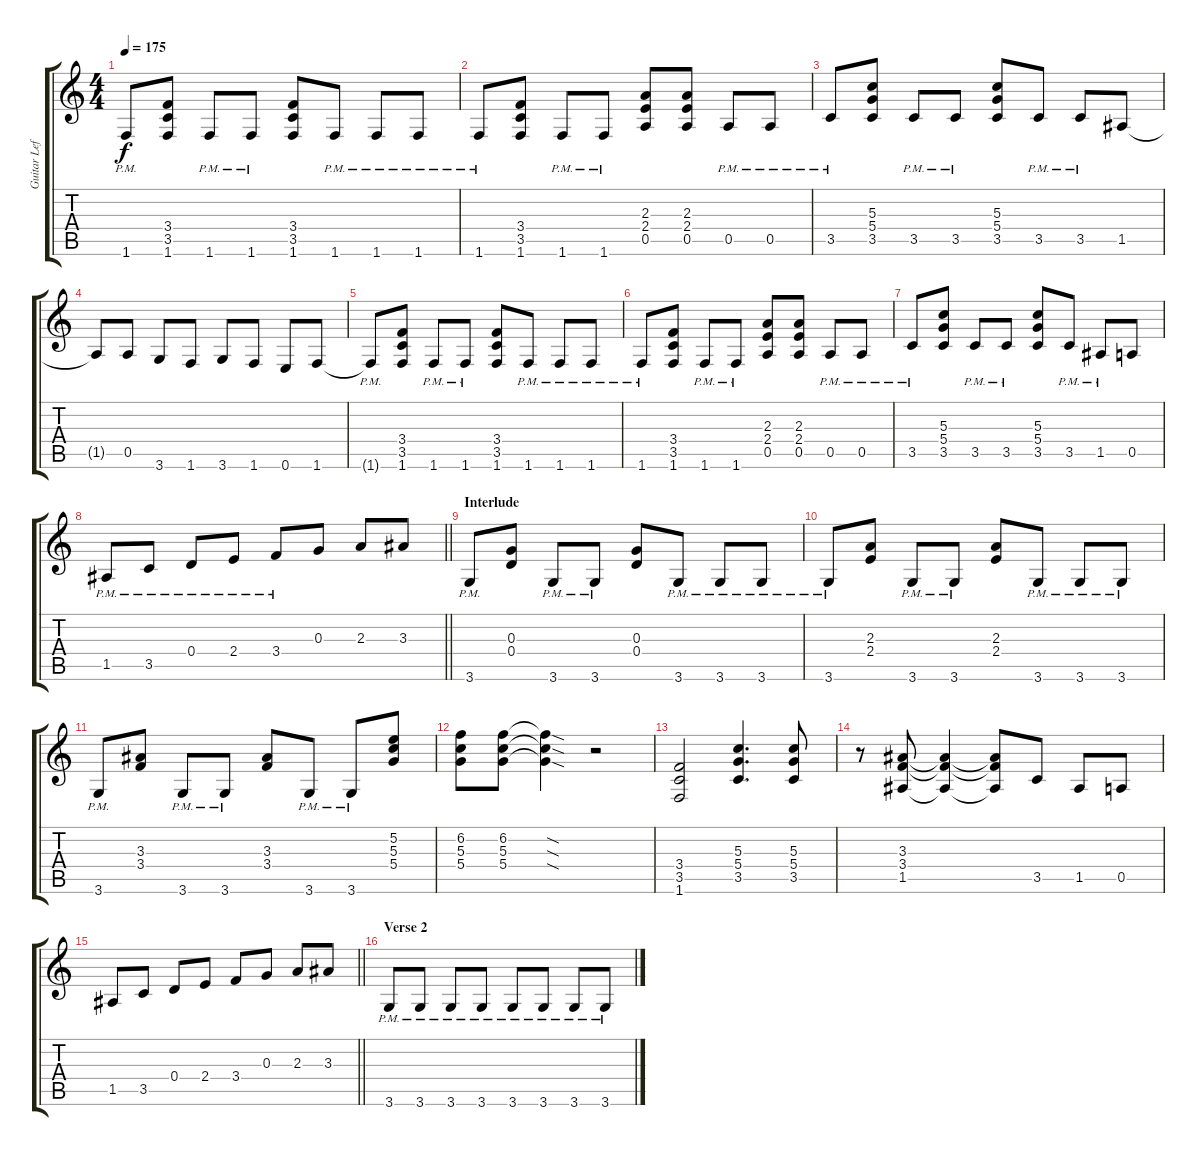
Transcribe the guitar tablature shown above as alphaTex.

\track ("Guitar Left" "Guitar Lef") {instrument overdrivenguitar}
\staff {score tabs}
\tuning (E4 B3 G3 D3 A2 E2) {hide}
\ts (4 4)
\tempo 175
\clef g2
\ks c
1.6{pm t}.8{dy f} (3.4 3.5 1.6).8 1.6{pm}.8 1.6{pm}.8 (3.4 3.5 1.6).8 1.6{pm}.8 1.6{pm}.8 1.6{pm}.8 |
1.6{pm}.8 (3.4 3.5 1.6).8 1.6{pm}.8 1.6{pm}.8 (2.3 2.4 0.5).8 (2.3 2.4 0.5).8 0.5{pm}.8 0.5{pm}.8 |
3.5{pm}.8 (5.3 5.4 3.5).8 3.5{pm}.8 3.5{pm}.8 (5.3 5.4 3.5).8 3.5{pm}.8 3.5{pm}.8 1.5.8 |
1.5{t}.8 0.5.8 3.6.8 1.6.8 3.6.8 1.6.8 0.6.8 1.6.8 |
1.6{pm t}.8 (3.4 3.5 1.6).8 1.6{pm}.8 1.6{pm}.8 (3.4 3.5 1.6).8 1.6{pm}.8 1.6{pm}.8 1.6{pm}.8 |
1.6{pm}.8 (3.4 3.5 1.6).8 1.6{pm}.8 1.6{pm}.8 (2.3 2.4 0.5).8 (2.3 2.4 0.5).8 0.5{pm}.8 0.5{pm}.8 |
3.5{pm}.8 (5.3 5.4 3.5).8 3.5{pm}.8 3.5{pm}.8 (5.3 5.4 3.5).8 3.5{pm}.8 1.5{pm}.8 0.5.8 |
\barLineRight lightlight
1.5{pm}.8 3.5{pm}.8 0.4{pm}.8 2.4{pm}.8 3.4{pm}.8 0.3.8 2.3.8 3.3.8 |
\section ("" "Interlude")
3.6{pm}.8 (0.3 0.4).8 3.6{pm}.8 3.6{pm}.8 (0.3 0.4).8 3.6{pm}.8 3.6{pm}.8 3.6{pm}.8 |
3.6{pm}.8 (2.3 2.4).8 3.6{pm}.8 3.6{pm}.8 (2.3 2.4).8 3.6{pm}.8 3.6{pm}.8 3.6{pm}.8 |
3.6{pm}.8 (3.3 3.4).8 3.6{pm}.8 3.6{pm}.8 (3.3 3.4).8 3.6{pm}.8 3.6{pm}.8 (5.2 5.3 5.4).8 |
(6.2 5.3 5.4).8 (6.2 5.3 5.4).8 (6.2{sod t} 5.3{sod t} 5.4{sod t}).4 r.2 |
(3.4 3.5 1.6).2 (5.3 5.4 3.5).4{d} (5.3 5.4 3.5).8 |
r.8 (3.3 3.4 1.5).8 (3.3{t} 3.4{t} 1.5{t}).4 (3.3{t} 3.4{t} 1.5{t}).8 3.5.8 1.5.8 0.5.8 |
\barLineRight lightlight
1.5.8 3.5.8 0.4.8 2.4.8 3.4.8 0.3.8 2.3.8 3.3.8 |
\section ("" "Verse 2")
3.6{pm}.8 3.6{pm}.8 3.6{pm}.8 3.6{pm}.8 3.6{pm}.8 3.6{pm}.8 3.6{pm}.8 3.6{pm}.8
